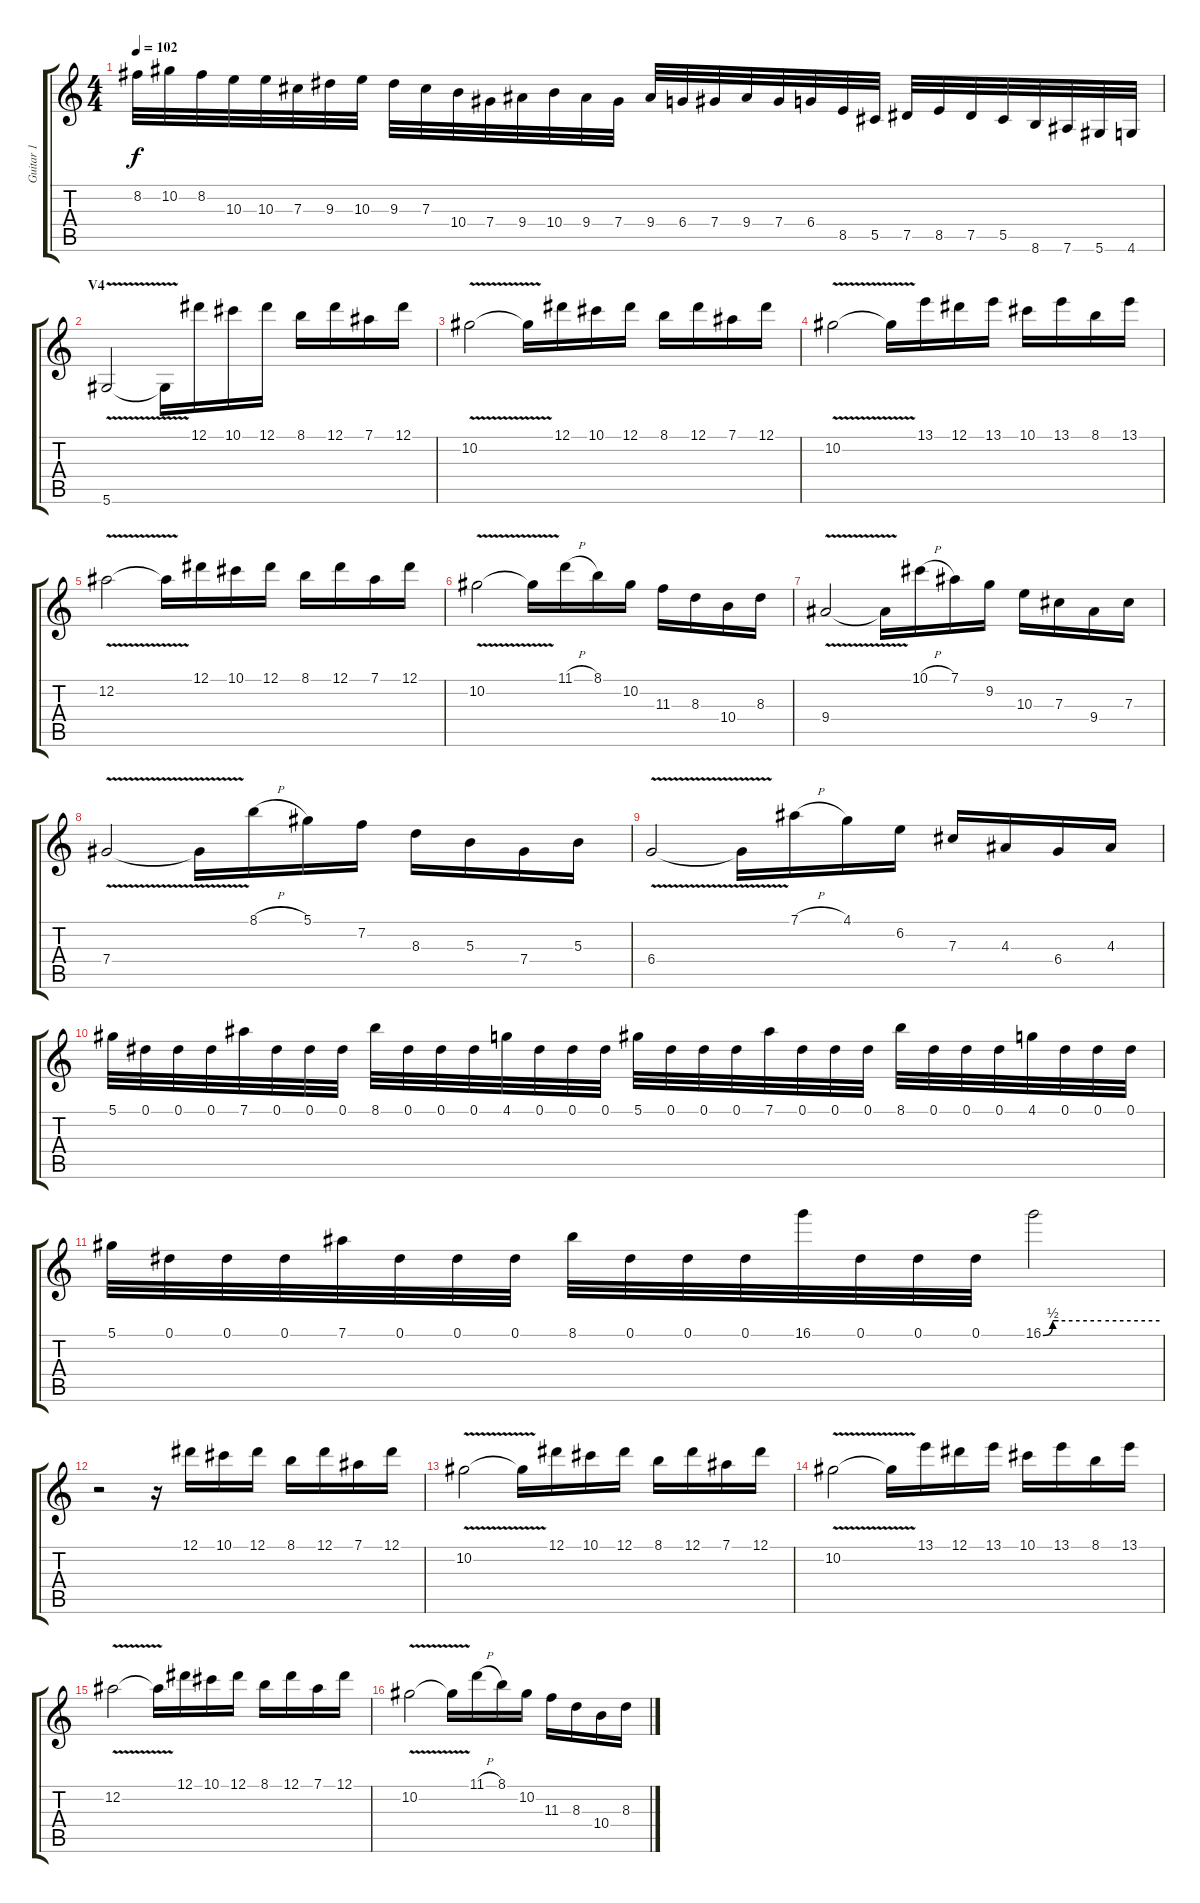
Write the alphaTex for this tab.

\track ("Guitar 1" "Guitar 1") {instrument overdrivenguitar}
\staff {score tabs}
\tuning (Eb4 Bb3 Gb3 Db3 Ab2 Eb2) {hide}
\ts (4 4)
\tempo 102
\clef g2
\ks c
8.2.32{dy f} 10.2.32 8.2.32 10.3.32 10.3.32 7.3.32 9.3.32 10.3.32 9.3.32 7.3.32 10.4.32 7.4.32 9.4.32 10.4.32 9.4.32 7.4.32 9.4.32 6.4.32 7.4.32 9.4.32 7.4.32 6.4.32 8.5.32 5.5.32 7.5.32 8.5.32 7.5.32 5.5.32 8.6.32 7.6.32 5.6.32 4.6.32 |
\section ("" "V4")
5.6{v}.2 5.6{t}.16{volume 14 balance 2} 12.1.16 10.1.16 12.1.16 8.1.16 12.1.16 7.1.16 12.1.16 |
10.2{v}.2 10.2{t}.16 12.1.16 10.1.16 12.1.16 8.1.16 12.1.16 7.1.16 12.1.16 |
10.2{v}.2 10.2{t}.16 13.1.16 12.1.16 13.1.16 10.1.16 13.1.16 8.1.16 13.1.16 |
12.2{v}.2 12.2{t}.16 12.1.16 10.1.16 12.1.16 8.1.16 12.1.16 7.1.16 12.1.16 |
10.2{v}.2 10.2{t}.16 11.1{h}.16 8.1.16 10.2.16 11.3.16 8.3.16 10.4.16 8.3.16 |
9.4{v}.2 9.4{t}.16 10.1{h}.16 7.1.16 9.2.16 10.3.16 7.3.16 9.4.16 7.3.16 |
7.4{v}.2 7.4{t}.16 8.1{h}.16 5.1.16 7.2.16 8.3.16 5.3.16 7.4.16 5.3.16 |
6.4{v}.2 6.4{t}.16 7.1{h}.16 4.1.16 6.2.16 7.3.16 4.3.16 6.4.16 4.3.16 |
5.1.32 0.1.32 0.1.32 0.1.32 7.1.32 0.1.32 0.1.32 0.1.32 8.1.32 0.1.32 0.1.32 0.1.32 4.1.32 0.1.32 0.1.32 0.1.32 5.1.32 0.1.32 0.1.32 0.1.32 7.1.32 0.1.32 0.1.32 0.1.32 8.1.32 0.1.32 0.1.32 0.1.32 4.1.32 0.1.32 0.1.32 0.1.32 |
5.1.32 0.1.32 0.1.32 0.1.32 7.1.32 0.1.32 0.1.32 0.1.32 8.1.32 0.1.32 0.1.32 0.1.32 16.1.32 0.1.32 0.1.32 0.1.32 16.1{be (custom 0 0 5 2 8 2 30 2 60 2)}.2 |
r.2 r.16 12.1.16 10.1.16 12.1.16 8.1.16 12.1.16 7.1.16 12.1.16 |
10.2{v}.2 10.2{t}.16 12.1.16 10.1.16 12.1.16 8.1.16 12.1.16 7.1.16 12.1.16 |
10.2{v}.2 10.2{t}.16 13.1.16 12.1.16 13.1.16 10.1.16 13.1.16 8.1.16 13.1.16 |
12.2{v}.2 12.2{t}.16 12.1.16 10.1.16 12.1.16 8.1.16 12.1.16 7.1.16 12.1.16 |
10.2{v}.2 10.2{t}.16 11.1{h}.16 8.1.16 10.2.16 11.3.16 8.3.16 10.4.16 8.3.16
